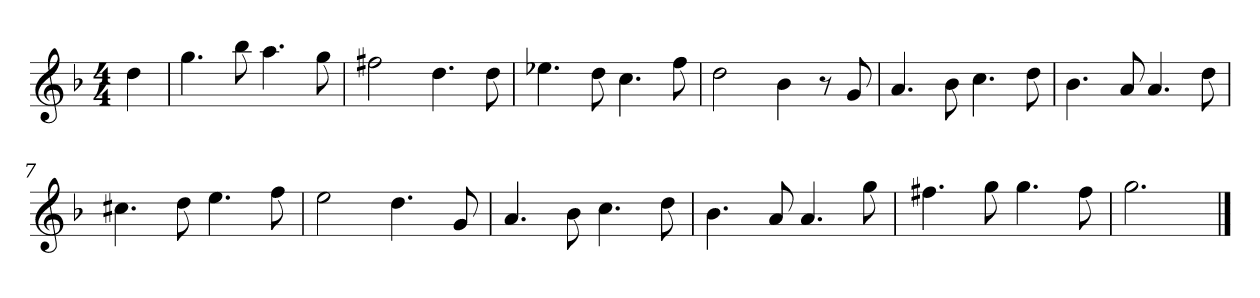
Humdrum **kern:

**kern
*part1
*staff1
*k[b-]
*M4/4
*MM120
=
4dd
=1
4.gg
8bb-
4.aa
8gg
=2
2ff#X
4.dd
8dd
=3
4.ee-X
8dd
4.cc
8ff
=4
2dd
4b-
8r
8g
=5
4.a
8b-
4.cc
8dd
=6
4.b-
8a
4.a
8dd
=7
4.cc#X
8dd
4.ee
8ff
=8
2ee
4.dd
8g
=9
4.a
8b-
4.cc
8dd
=10
4.b-
8a
4.a
8gg
=11
4.ff#X
8gg
4.gg
8ff#
=12
2.gg
==
*-
